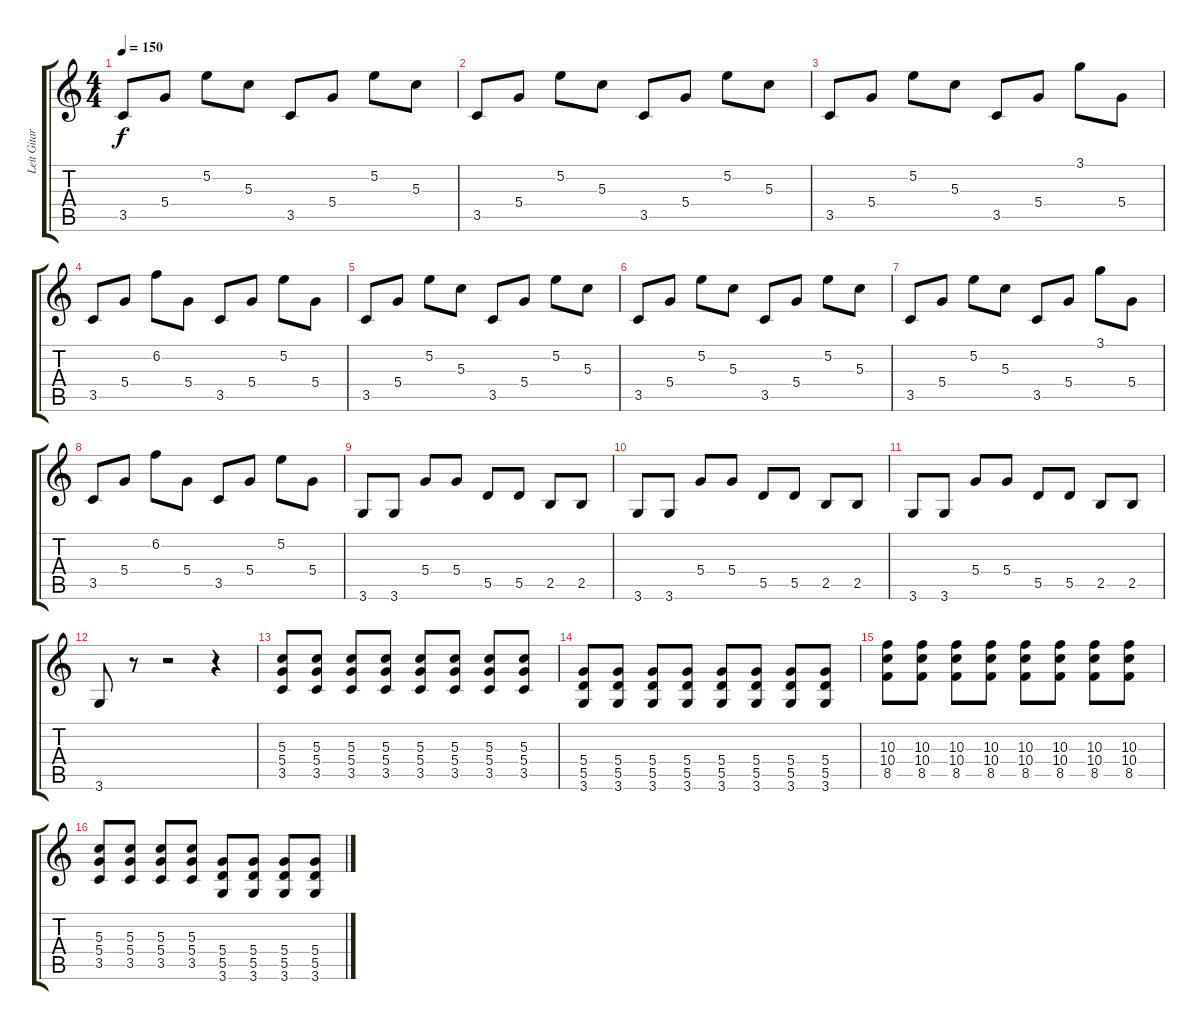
\track ("Leit Gitarre" "Leit Gitar") {instrument overdrivenguitar}
\staff {score tabs}
\tuning (E4 B3 G3 D3 A2 E2) {hide}
\ts (4 4)
\tempo 150
\clef g2
\ks c
3.5.8{dy f} 5.4.8 5.2.8 5.3.8 3.5.8 5.4.8 5.2.8 5.3.8 |
3.5.8 5.4.8 5.2.8 5.3.8 3.5.8 5.4.8 5.2.8 5.3.8 |
3.5.8 5.4.8 5.2.8 5.3.8 3.5.8 5.4.8 3.1.8 5.4.8 |
3.5.8 5.4.8 6.2.8 5.4.8 3.5.8 5.4.8 5.2.8 5.4.8 |
3.5.8 5.4.8 5.2.8 5.3.8 3.5.8 5.4.8 5.2.8 5.3.8 |
3.5.8 5.4.8 5.2.8 5.3.8 3.5.8 5.4.8 5.2.8 5.3.8 |
3.5.8 5.4.8 5.2.8 5.3.8 3.5.8 5.4.8 3.1.8 5.4.8 |
3.5.8 5.4.8 6.2.8 5.4.8 3.5.8 5.4.8 5.2.8 5.4.8 |
3.6.8 3.6.8 5.4.8 5.4.8 5.5.8 5.5.8 2.5.8 2.5.8 |
3.6.8 3.6.8 5.4.8 5.4.8 5.5.8 5.5.8 2.5.8 2.5.8 |
3.6.8 3.6.8 5.4.8 5.4.8 5.5.8 5.5.8 2.5.8 2.5.8 |
3.6.8 r.8 r.2 r.4 |
(5.3 5.4 3.5).8 (5.3 5.4 3.5).8 (5.3 5.4 3.5).8 (5.3 5.4 3.5).8 (5.3 5.4 3.5).8 (5.3 5.4 3.5).8 (5.3 5.4 3.5).8 (5.3 5.4 3.5).8 |
(5.4 5.5 3.6).8 (5.4 5.5 3.6).8 (5.4 5.5 3.6).8 (5.4 5.5 3.6).8 (5.4 5.5 3.6).8 (5.4 5.5 3.6).8 (5.4 5.5 3.6).8 (5.4 5.5 3.6).8 |
(10.3 10.4 8.5).8 (10.3 10.4 8.5).8 (10.3 10.4 8.5).8 (10.3 10.4 8.5).8 (10.3 10.4 8.5).8 (10.3 10.4 8.5).8 (10.3 10.4 8.5).8 (10.3 10.4 8.5).8 |
(5.3 5.4 3.5).8 (5.3 5.4 3.5).8 (5.3 5.4 3.5).8 (5.3 5.4 3.5).8 (5.4 5.5 3.6).8 (5.4 5.5 3.6).8 (5.4 5.5 3.6).8 (5.4 5.5 3.6).8
